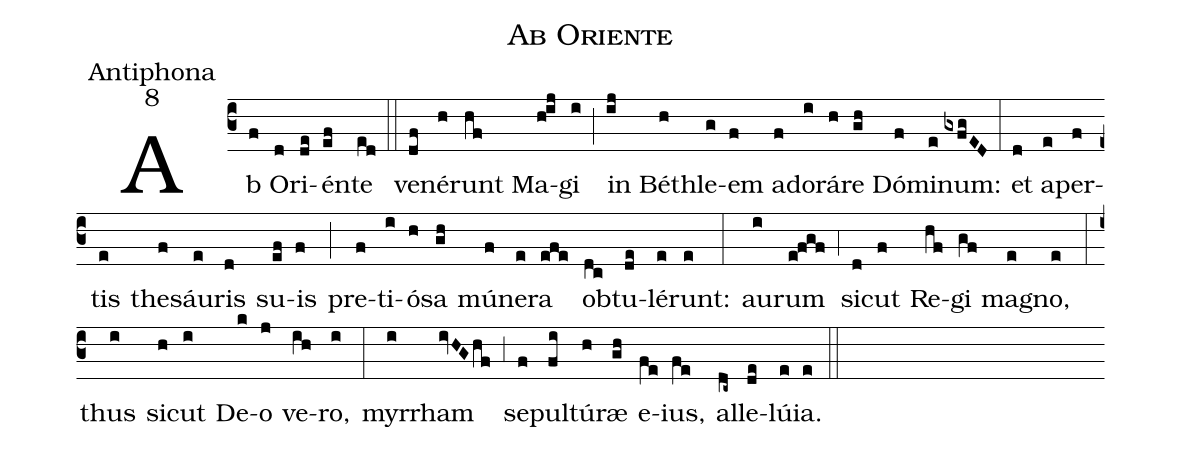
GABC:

name:Ab Oriente;
office-part:Antiphona;
mode:8;
%%
(c3) Ab(f) O(d)ri(de)én(ef)te(ed) (::)
ve(df)né(h)runt(hf) Ma(h!ij)gi(i) (;) in(ij) Bé(h)thle(g)em(f) a(f)do(i)rá(h)re(gh) Dó(f)mi(e)num:(gxfgED) (:)
et(d) a(e)per(f)tis(e) the(f)sáu(e)ris(d) su(ef)is(f) (;) pre(f)ti(i)ó(h)sa(gh) mú(f)ne(e)ra(efe) ob(dc)tu(de)lé(e)runt:(e) (:)
au(i)rum(e!fgf) (,4) si(d)cut(f) Re(hf)gi(gf) ma(e)gno,(e) (:)
thus(i) si(h)cut(i) De(k)o(j) ve(ih)ro,(i) (:)
myr(i)rham(ivHGhf) (,3) se(f)pul(fi)tú(h)ræ(gh) e(fe)ius,(fe) al(dc~)le(de)lú(e)ia.(e) (::)
